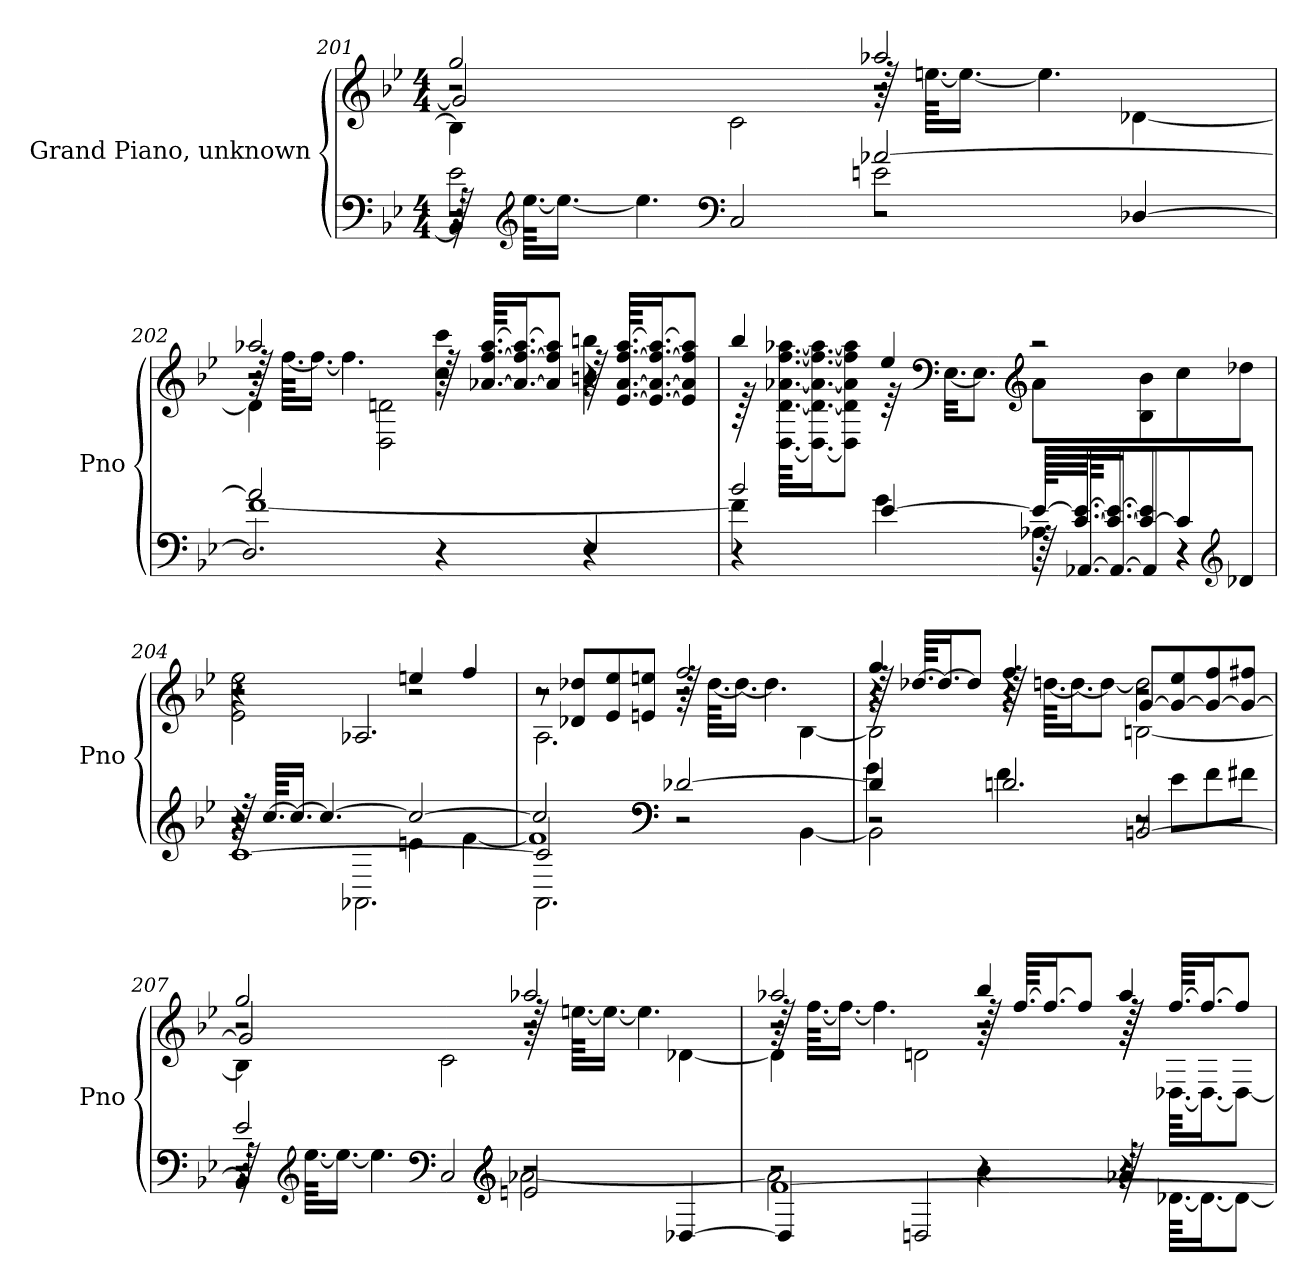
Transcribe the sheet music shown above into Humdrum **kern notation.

**kern	**kern
*part1	*part1
*staff2	*staff1
*I"Grand Piano, unknown	*
*I'Pno	*
!!LO:LB:g=z
*clefF4	*clefG2
*k[b-e-]	*k[b-e-]
*M4/4	*M4/4
=201	=201
*^	*^
*	*^	*	*^
*	*	*^	*	*	*^
2r	2e-\	4BB/]	128r	2gg/	2r	2g/]	4B\]
*clefG2	*	*	*	*	*	*	*
.	.	.	[64.ee-\KKLL	.	.	.	.
.	.	.	16.ee-\JJ_	.	.	.	.
.	.	.	4.ee-\]	.	.	.	.
*clefF4	*	*	*	*	*	*	*
.	.	2C/	.	.	.	.	2c\
[2a-X/	2en\	.	2r	2aa-X/	128r	2r	.
.	.	.	.	.	[64.een\KKLL	.	.
.	.	.	.	.	16.ee\JJ_	.	.
.	.	.	.	.	4.ee\]	.	.
.	.	[4D-X/	.	.	.	.	[4d-X\
*	*	*v	*v	*	*	*	*
!!LO:LB:g=z	!!	!!	!!
=202	=202	=202	=202	=202	=202	=202
2a-/]	[1f	2.D-/]	2aa-X/	128r	2r	4d-\]
.	.	.	.	[64.ff\KKLL	.	.
.	.	.	.	16.ff\JJ_	.	.
.	.	.	.	4.ff\]	.	.
.	.	.	.	.	.	2D\ 2dn\
4r	.	.	2r	4cc\ 4ccc\	128r	.
.	.	.	.	.	[64.a-X/ [64.ff/ [64.aa-/KKLL	.
.	.	.	.	.	16.a-/_ 16.ff/_ 16.aa-/_J	.
.	.	.	.	.	8a-/] 8ff/] 8aa-/]J	.
4E-/	.	4r	.	4bn\ 4bbn\	128r	4r
.	.	.	.	.	[64.e-/ [64.a-/ [64.ff/ [64.aa-/KKLL	.
.	.	.	.	.	16.e-/_ 16.a-/_ 16.ff/_ 16.aa-/_J	.
.	.	.	.	.	8e-/] 8a-/] 8ff/] 8aa-/]J	.
*	*	*	*	*v	*v	*v
!!LO:PB:g=z
=203	=203	=203	=203	=203
4r	4f\]	2b-/	4bb-/	128r
.	.	.	.	[64.D\ [64.d\ [64.a-X\ [64.ff\ [64.aa-X\KKLL
.	.	.	.	16.D\_ 16.d\_ 16.a-\_ 16.ff\_ 16.aa-\_J
.	.	.	.	8D\] 8d\] 8a-\] 8ff\] 8aa-\]J
[4e-/	4g\	.	4ee-/	64r
*	*	*	*clefF4	*
.	.	.	.	[32.E-\KKL
.	.	.	.	8.E-\J]
*	*	*	*clefG2	*
128e-/KLLLL_	4A-X\	128r	2r	8a-\L
[64.c/ 64.e-/_JJ	.	[64.AA-X/KKLL	.	.
16.c/_ 16.e-/_J	.	16.AA-/J_	.	.
8c/_ 8e-/]	.	8AA-/J]	.	8B-\ 8b-\
8c/]	4r	4r	.	8cc\
*clefG2	*	*	*	*
8d-X/J	.	.	.	8dd-X\J
=204	=204	=204	=204	=204
*	*	*^	*	*^
[1c	2r	128r	4r	2r	2e-\ 2ee-\	4r
.	.	[64.cc/KKLL	.	.	.	.
.	.	16.cc/JJ_	.	.	.	.
.	.	4.cc/_	.	.	.	.
.	.	.	2.AA-X\	.	.	2.A-X/
.	4en\	2cc/_	.	4een/	2r	.
.	[4f\	.	.	4ff/	.	.
!!LO:LB:g=z
=205	=205	=205	=205	=205	=205	=205
*	*	*	*	*	*	*^
2c/]	1f]	2cc/]	2.AA\	2r	2r	8r	2.A\
.	.	.	.	.	.	8d-X/ 8dd-X/L	.
.	.	.	.	.	.	8e-/ 8ee-/	.
.	.	.	.	.	.	8en/ 8een/J	.
*clefF4	*	*	*	*	*	*	*
[2d-X/	.	2r	.	2ff/	128r	2r	.
.	.	.	.	.	[64.dd-\KKLL	.	.
.	.	.	.	.	16.dd-\JJ_	.	.
.	.	.	.	.	4.dd-\]	.	.
.	.	.	[4BB-\	.	.	.	[4B-\
=206	=206	=206	=206	=206	=206	=206	=206
4d-/]	4g\	2r	2BB-\]	4gg/	4r	128r	2B-\]
.	.	.	.	.	.	[64.dd-X/KKLL	.
.	.	.	.	.	.	16.dd-/J_	.
.	.	.	.	.	.	8dd-/J]	.
2.dn/	4f\	.	.	4ff/	128r	4r	.
.	.	.	.	.	[64.ddn\KKLL	.	.
.	.	.	.	.	16.dd\J_	.	.
.	.	.	.	.	8dd\J_	.	.
.	8r	[2BBn/	2r	2r	2dd\]	[8g/L	[2Bn\
.	8e-\L	.	.	.	.	8g/_ 8ee-/	.
.	8f\	.	.	.	.	8g/_ 8ff/	.
.	8f#X\J	.	.	.	.	8g/_ 8ff#X/J	.
!!LO:LB:g=z	!!	!!	!!
=207	=207	=207	=207	=207	=207	=207	=207
2e-/	2r	4BB/]	128r	2gg/	2r	2g/]	4B\]
*clefG2	*	*	*	*	*	*	*
.	.	.	[64.ee-\KKLL	.	.	.	.
.	.	.	16.ee-\JJ_	.	.	.	.
.	.	.	4.ee-\]	.	.	.	.
*clefF4	*	*	*	*	*	*	*
.	.	2C/	.	.	.	.	2c\
*clefG2	*	*	*	*	*	*	*
2en/	[2a-X\	.	2r	2aa-X/	128r	2r	.
.	.	.	.	.	[64.een\KKLL	.	.
.	.	.	.	.	16.ee\JJ_	.	.
.	.	.	.	.	4.ee\]	.	.
.	.	[4D-X/	.	.	.	.	[4d-X\
!!LO:LB:g=z	!!	!!	!!
=208	=208	=208	=208	=208	=208	=208	=208
[1f	2a-\]	4D-/]	2r	2aa-X/	128r	2r	4d-\]
.	.	.	.	.	[64.ff\KKLL	.	.
.	.	.	.	.	16.ff\JJ_	.	.
.	.	.	.	.	4.ff\]	.	.
.	.	2Dn/	.	.	.	.	2dn\
.	4b-\	.	4r	4bb-/	2r	128r	.
.	.	.	.	.	.	[64.ff/KKLL	.
.	.	.	.	.	.	16.ff/J_	.
.	.	.	.	.	.	8ff/J]	.
.	4r	4a-X/	128r	4aa-/	.	128r	128r
.	.	.	[64.d-X\KKLL	.	.	[64.ff/KKLL	[64.D-X\KKLL
.	.	.	16.d-\J_	.	.	16.ff/J_	16.D-\J_
.	.	.	8d-\J_	.	.	8ff/J]	8D-\J_
*v	*v	*v	*v	*	*	*	*
*	*v	*v	*v	*v
=	=
*-	*-
